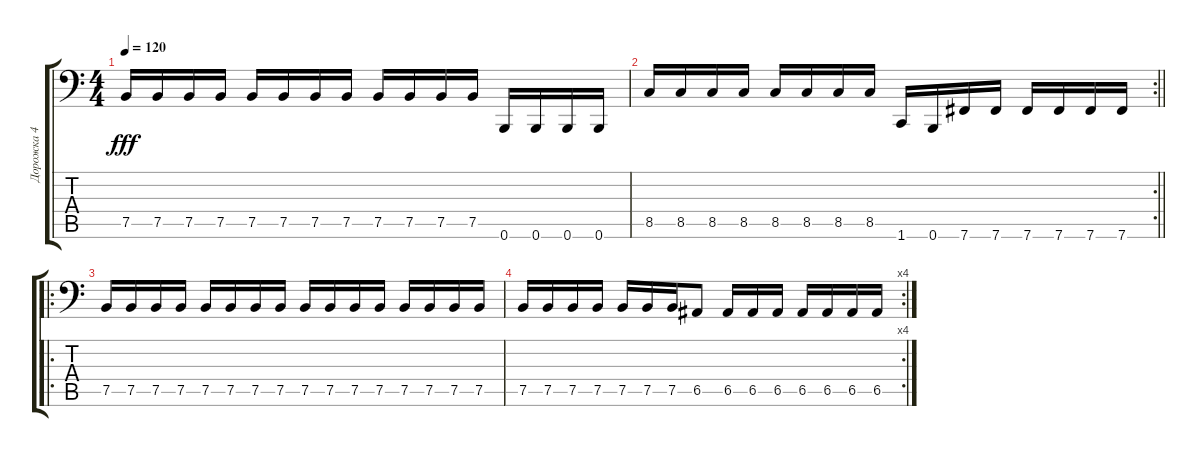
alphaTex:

\track ("Дорожка 4" "Дорожка 4") {instrument slapbass2}
\staff {score tabs}
\tuning (B2 Gb2 D2 A1 E1 B0) {hide}
\ts (4 4)
\tempo 120
\clef f4
\ks c
7.5.16{dy fff} 7.5.16 7.5.16 7.5.16 7.5.16 7.5.16 7.5.16 7.5.16 7.5.16 7.5.16 7.5.16 7.5.16 0.6.16 0.6.16 0.6.16 0.6.16 |
\rc 2
\barLineRight lightlight
8.5.16 8.5.16 8.5.16 8.5.16 8.5.16 8.5.16 8.5.16 8.5.16 1.6.16 0.6.16 7.6.16 7.6.16 7.6.16 7.6.16 7.6.16 7.6.16 |
\ro
7.5.16 7.5.16 7.5.16 7.5.16 7.5.16 7.5.16 7.5.16 7.5.16 7.5.16 7.5.16 7.5.16 7.5.16 7.5.16 7.5.16 7.5.16 7.5.16 |
\rc 4
7.5.16 7.5.16 7.5.16 7.5.16 7.5.16 7.5.16 7.5.16 6.5.8 6.5.16 6.5.16 6.5.16 6.5.16 6.5.16 6.5.16 6.5.16
